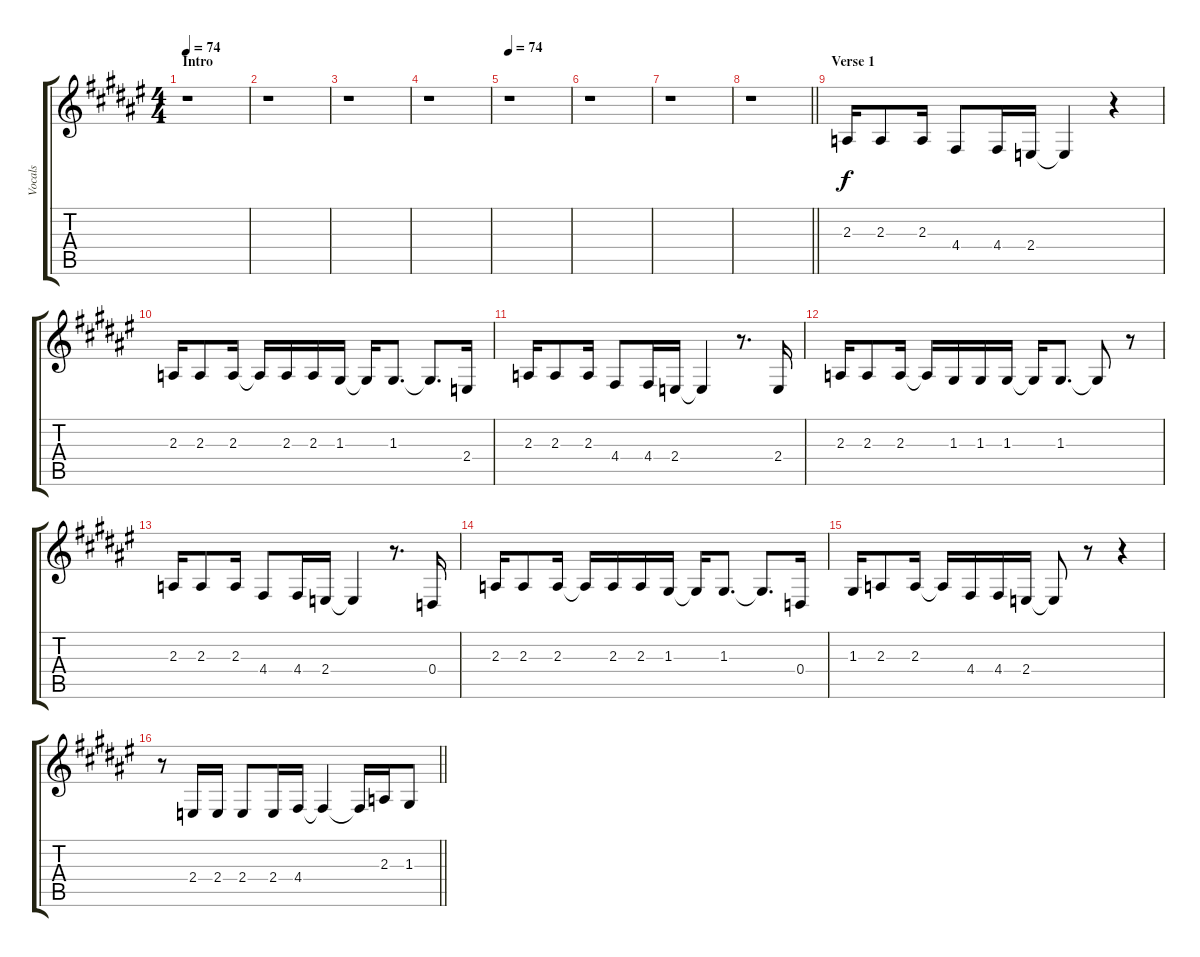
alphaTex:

\track ("Vocals" "Vocals") {instrument lead1square}
\staff {score tabs}
\tuning (E4 B3 G3 D3 A2 E2) {hide}
\ts (4 4)
\section ("" "Intro")
\tempo 74
\tempo 100
\tempo 74
\clef g2
\ks f#
r.1{dy f instrument lead1square} |
r.1 |
r.1 |
r.1 |
\tempo 74
r.1 |
r.1 |
r.1 |
\barLineRight lightlight
r.1 |
\section ("" "Verse 1")
2.3.16 2.3.8 2.3.16 4.4.8 4.4.16 2.4.16 2.4{t}.4 r.4 |
2.3.16 2.3.8 2.3.16 2.3{t}.16 2.3.16 2.3.16 1.3.16 1.3{t}.16 1.3.8{d} 1.3{t}.8{d} 2.4.16 |
2.3.16 2.3.8 2.3.16 4.4.8 4.4.16 2.4.16 2.4{t}.4 r.8{d} 2.4.16 |
2.3.16 2.3.8 2.3.16 2.3{t}.16 1.3.16 1.3.16 1.3.16 1.3{t}.16 1.3.8{d} 1.3{t}.8 r.8 |
2.3.16 2.3.8 2.3.16 4.4.8 4.4.16 2.4.16 2.4{t}.4 r.8{d} 0.4.16 |
2.3.16 2.3.8 2.3.16 2.3{t}.16 2.3.16 2.3.16 1.3.16 1.3{t}.16 1.3.8{d} 1.3{t}.8{d} 0.4.16 |
1.3.16 2.3.8 2.3.16 2.3{t}.16 4.4.16 4.4.16 2.4.16 2.4{t}.8 r.8 r.4 |
\barLineRight lightlight
r.8 2.4.16 2.4.16 2.4.8 2.4.16 4.4.16 4.4{t}.4 4.4{t}.16 2.3.16 1.3.8
